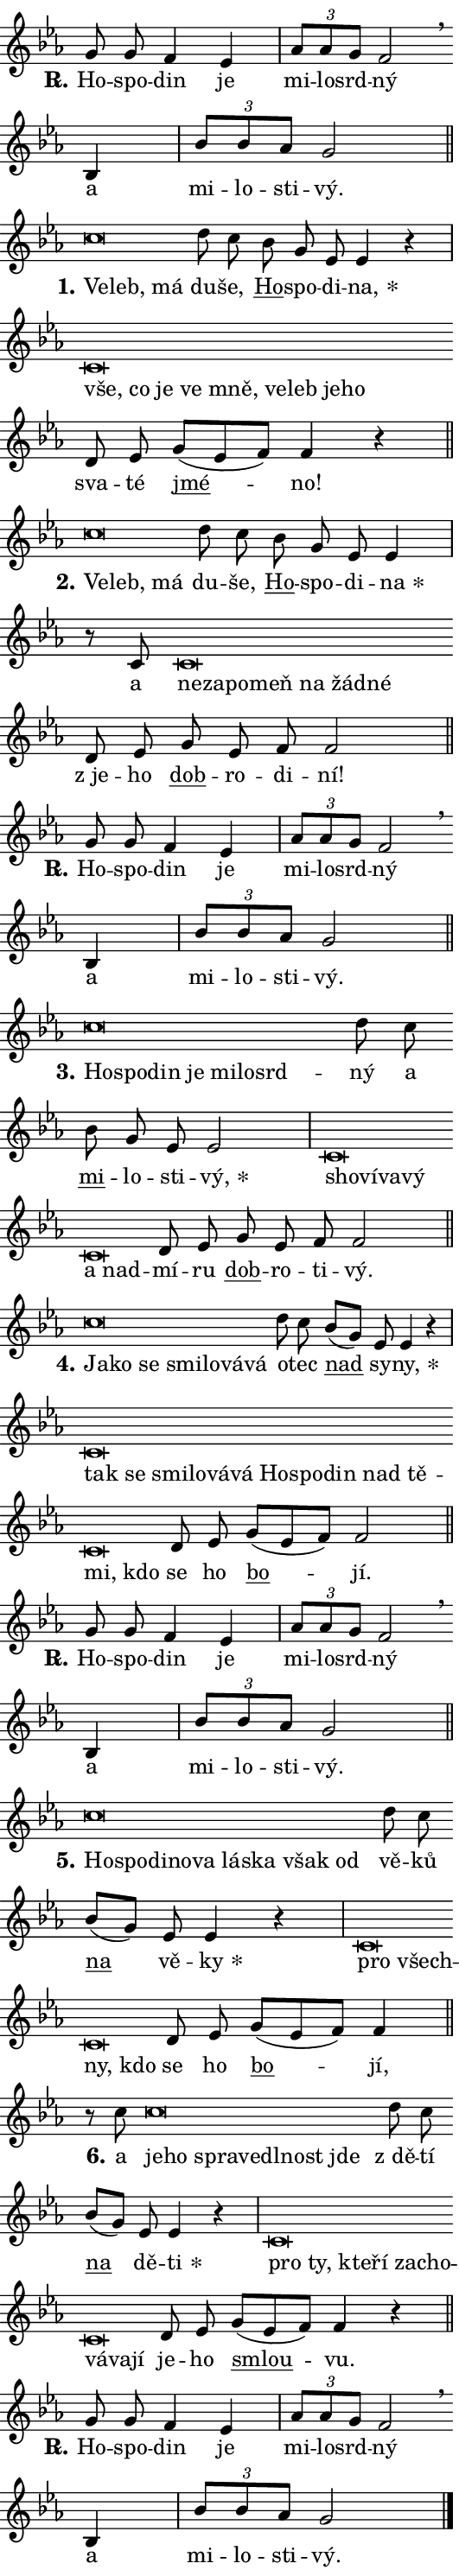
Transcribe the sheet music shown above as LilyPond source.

\version "2.24.0"
\header { tagline = "" }
\paper {
  indent = 0\cm
  top-margin = 0\cm
  right-margin = 0.13\cm % to fit lyric hyphens
  bottom-margin = 0\cm
  left-margin = 0\cm
  paper-width = 9\cm
  page-breaking = #ly:one-page-breaking
  system-system-spacing.basic-distance = #11
  score-system-spacing.basic-distance = #11
  ragged-last = ##f
}


%% Author: Thomas Morley
%% https://lists.gnu.org/archive/html/lilypond-user/2020-05/msg00002.html
#(define (line-position grob)
"Returns position of @var[grob} in current system:
   @code{'start}, if at first time-step
   @code{'end}, if at last time-step
   @code{'middle} otherwise
"
  (let* ((col (ly:item-get-column grob))
         (ln (ly:grob-object col 'left-neighbor))
         (rn (ly:grob-object col 'right-neighbor))
         (col-to-check-left (if (ly:grob? ln) ln col))
         (col-to-check-right (if (ly:grob? rn) rn col))
         (break-dir-left
           (and
             (ly:grob-property col-to-check-left 'non-musical #f)
             (ly:item-break-dir col-to-check-left)))
         (break-dir-right
           (and
             (ly:grob-property col-to-check-right 'non-musical #f)
             (ly:item-break-dir col-to-check-right))))
        (cond ((eqv? 1 break-dir-left) 'start)
              ((eqv? -1 break-dir-right) 'end)
              (else 'middle))))

#(define (tranparent-at-line-position vctor)
  (lambda (grob)
  "Relying on @code{line-position} select the relevant enry from @var{vctor}.
Used to determine transparency,"
    (case (line-position grob)
      ((end) (not (vector-ref vctor 0)))
      ((middle) (not (vector-ref vctor 1)))
      ((start) (not (vector-ref vctor 2))))))

noteHeadBreakVisibility =
#(define-music-function (break-visibility)(vector?)
"Makes @code{NoteHead}s transparent relying on @var{break-visibility}"
#{
  \override NoteHead.transparent =
    #(tranparent-at-line-position break-visibility)
#})

#(define delete-ledgers-for-transparent-note-heads
  (lambda (grob)
    "Reads whether a @code{NoteHead} is transparent.
If so this @code{NoteHead} is removed from @code{'note-heads} from
@var{grob}, which is supposed to be @code{LedgerLineSpanner}.
As a result ledgers are not printed for this @code{NoteHead}"
    (let* ((nhds-array (ly:grob-object grob 'note-heads))
           (nhds-list
             (if (ly:grob-array? nhds-array)
                 (ly:grob-array->list nhds-array)
                 '()))
           ;; Relies on the transparent-property being done before
           ;; Staff.LedgerLineSpanner.after-line-breaking is executed.
           ;; This is fragile ...
           (to-keep
             (remove
               (lambda (nhd)
                 (ly:grob-property nhd 'transparent #f))
               nhds-list)))
      ;; TODO find a better method to iterate over grob-arrays, similiar
      ;; to filter/remove etc for lists
      ;; For now rebuilt from scratch
      (set! (ly:grob-object grob 'note-heads)  '())
      (for-each
        (lambda (nhd)
          (ly:pointer-group-interface::add-grob grob 'note-heads nhd))
        to-keep))))

squashNotes = {
  \override NoteHead.X-extent = #'(-0.2 . 0.2)
  \override NoteHead.Y-extent = #'(-0.75 . 0)
  \override NoteHead.stencil =
    #(lambda (grob)
       (let ((pos (ly:grob-property grob 'staff-position)))
         (begin
           (if (< pos -7) (display "ERROR: Lower brevis then expected\n") (display ""))
           (if (<= pos -6) ly:text-interface::print ly:note-head::print))))
}
unSquashNotes = {
  \revert NoteHead.X-extent
  \revert NoteHead.Y-extent
  \revert NoteHead.stencil
}

hideNotes = \noteHeadBreakVisibility #begin-of-line-visible
unHideNotes = \noteHeadBreakVisibility #all-visible

% work-around for resetting accidentals
% https://lilypond.org/doc/v2.23/Documentation/notation/displaying-rhythms#unmetered-music
cadenzaMeasure = {
  \cadenzaOff
  \partial 1024 s1024
  \cadenzaOn
}

#(define-markup-command (accent layout props text) (markup?)
  "Underline accented syllable"
  (interpret-markup layout props
    #{\markup \override #'(offset . 4.3) \underline { #text }#}))

responsum = \markup \concat {
  "R" \hspace #-1.05 \path #0.1 #'((moveto 0 0.07) (lineto 0.9 0.8)) \hspace #0.05 "."
}

spaceSize = #0.6828661417322834 % exact space size for TeX Gyre Schola

\layout {
  \context {
    \Staff
    \remove "Time_signature_engraver"
    \override LedgerLineSpanner.after-line-breaking = #delete-ledgers-for-transparent-note-heads
  }
  \context {
    \Lyrics {
      \override LyricSpace.minimum-distance = \spaceSize
      \override LyricText.font-name = #"TeX Gyre Schola"
      \override LyricText.font-size = 1
      \override StanzaNumber.font-name = #"TeX Gyre Schola Bold"
      \override StanzaNumber.font-size = 1
    }
  }
  \context {
    \Score 
    \override NoteHead.text =
      #(lambda (grob) 
        (let ((pos (ly:grob-property grob 'staff-position)))
          #{\markup {
            \combine
              \halign #-0.55 \raise #(if (= pos -6) 0 0.5) \override #'(thickness . 2) \draw-line #'(3.2 . 0)
              \musicglyph "noteheads.sM1"
          }#}))
  }
}

% magnetic-lyrics.ily
%
%   written by
%     Jean Abou Samra <jean@abou-samra.fr>
%     Werner Lemberg <wl@gnu.org>
%
%   adapted by
%     Jiri Hon <jiri.hon@gmail.com>
%
% Version 2022-Apr-15

% https://www.mail-archive.com/lilypond-user@gnu.org/msg149350.html

#(define (Left_hyphen_pointer_engraver context)
   "Collect syllable-hyphen-syllable occurrences in lyrics and store
them in properties.  This engraver only looks to the left.  For
example, if the lyrics input is @code{foo -- bar}, it does the
following.

@itemize @bullet
@item
Set the @code{text} property of the @code{LyricHyphen} grob between
@q{foo} and @q{bar} to @code{foo}.

@item
Set the @code{left-hyphen} property of the @code{LyricText} grob with
text @q{foo} to the @code{LyricHyphen} grob between @q{foo} and
@q{bar}.
@end itemize

Use this auxiliary engraver in combination with the
@code{lyric-@/text::@/apply-@/magnetic-@/offset!} hook."
   (let ((hyphen #f)
         (text #f))
     (make-engraver
      (acknowledgers
       ((lyric-syllable-interface engraver grob source-engraver)
        (set! text grob)))
      (end-acknowledgers
       ((lyric-hyphen-interface engraver grob source-engraver)
        ;(when (not (grob::has-interface grob 'lyric-space-interface))
          (set! hyphen grob)));)
      ((stop-translation-timestep engraver)
       (when (and text hyphen)
         (ly:grob-set-object! text 'left-hyphen hyphen))
       (set! text #f)
       (set! hyphen #f)))))

#(define (lyric-text::apply-magnetic-offset! grob)
   "If the space between two syllables is less than the value in
property @code{LyricText@/.details@/.squash-threshold}, move the right
syllable to the left so that it gets concatenated with the left
syllable.

Use this function as a hook for
@code{LyricText@/.after-@/line-@/breaking} if the
@code{Left_@/hyphen_@/pointer_@/engraver} is active."
   (let ((hyphen (ly:grob-object grob 'left-hyphen #f)))
     (when hyphen
       (let ((left-text (ly:spanner-bound hyphen LEFT)))
         (when (grob::has-interface left-text 'lyric-syllable-interface)
           (let* ((common (ly:grob-common-refpoint grob left-text X))
                  (this-x-ext (ly:grob-extent grob common X))
                  (left-x-ext
                   (begin
                     ;; Trigger magnetism for left-text.
                     (ly:grob-property left-text 'after-line-breaking)
                     (ly:grob-extent left-text common X)))
                  ;; `delta` is the gap width between two syllables.
                  (delta (- (interval-start this-x-ext)
                            (interval-end left-x-ext)))
                  (details (ly:grob-property grob 'details))
                  (threshold (assoc-get 'squash-threshold details 0.2)))
             (when (< delta threshold)
               (let* (;; We have to manipulate the input text so that
                      ;; ligatures crossing syllable boundaries are not
                      ;; disabled.  For languages based on the Latin
                      ;; script this is essentially a beautification.
                      ;; However, for non-Western scripts it can be a
                      ;; necessity.
                      (lt (ly:grob-property left-text 'text))
                      (rt (ly:grob-property grob 'text))
                      (is-space (grob::has-interface hyphen 'lyric-space-interface))
                      (space (if is-space " " ""))
                      (extra-delta (if is-space spaceSize 0))
                      ;; Append new syllable.
                      (ltrt-space (if (and (string? lt) (string? rt))
                                (string-append lt space rt)
                                (make-concat-markup (list lt space rt))))
                      ;; Right-align `ltrt` to the right side.
                      (ltrt-space-markup (grob-interpret-markup
                               grob
                               (make-translate-markup
                                (cons (interval-length this-x-ext) 0)
                                (make-right-align-markup ltrt-space)))))
                 (begin
                   ;; Don't print `left-text`.
                   (ly:grob-set-property! left-text 'stencil #f)
                   ;; Set text and stencil (which holds all collected
                   ;; syllables so far) and shift it to the left.
                   (ly:grob-set-property! grob 'text ltrt-space)
                   (ly:grob-set-property! grob 'stencil ltrt-space-markup)
                   (ly:grob-translate-axis! grob (- (- delta extra-delta)) X))))))))))


#(define (lyric-hyphen::displace-bounds-first grob)
   ;; Make very sure this callback isn't triggered too early.
   (let ((left (ly:spanner-bound grob LEFT))
         (right (ly:spanner-bound grob RIGHT)))
     (ly:grob-property left 'after-line-breaking)
     (ly:grob-property right 'after-line-breaking)
     (ly:lyric-hyphen::print grob)))

squashThreshold = #0.4

\layout {
  \context {
    \Lyrics
    \consists #Left_hyphen_pointer_engraver
    \override LyricText.after-line-breaking =
      #lyric-text::apply-magnetic-offset!
    \override LyricHyphen.stencil = #lyric-hyphen::displace-bounds-first
    \override LyricText.details.squash-threshold = \squashThreshold
    \override LyricHyphen.minimum-distance = 0
    \override LyricHyphen.minimum-length = \squashThreshold
  }
}

squashText = \override LyricText.details.squash-threshold = 9999
unSquashText = \override LyricText.details.squash-threshold = \squashThreshold

leftText = \override LyricText.self-alignment-X = #LEFT
unLeftText = \revert LyricText.self-alignment-X

starOffset = #(lambda (grob) 
                (let ((x_offset (ly:self-alignment-interface::aligned-on-x-parent grob)))
                  (if (= x_offset 0) 0 (+ x_offset 1.2))))

star = #(define-music-function (syllable)(string?)
"Append star separator at the end of a syllable"
#{
  \once \override LyricText.X-offset = #starOffset
  \lyricmode { \markup {
    #syllable
    \override #'((font-name . "TeX Gyre Schola Bold")) \hspace #0.2 \lower #0.65 \larger "*"
  } }
#})

starAccent = #(define-music-function (syllable)(string?)
"Append star separator at the end of a syllable and make accent"
#{
  \once \override LyricText.X-offset = #starOffset
  \lyricmode { \markup {
    \accent #syllable
    \override #'((font-name . "TeX Gyre Schola Bold")) \hspace #0.2 \lower #0.65 \larger "*"
  } }
#})

breath = #(define-music-function (syllable)(string?)
"Append breathing indicator at the end of a syllable"
#{
  \lyricmode { \markup { #syllable "+" } }
#})

optionalBreath = #(define-music-function (syllable)(string?)
"Append optional breathing indicator at the end of a syllable"
#{
  \lyricmode { \markup { #syllable "(+)" } }
#})


\score {
    <<
        \new Voice = "melody" { \cadenzaOn \key es \major \relative { g'8 g f4 es \cadenzaMeasure \bar "|" \tuplet 3/2 { as8[ as g] } f2 \breathe \bar "" bes,4 \cadenzaMeasure \bar "|" \tuplet 3/2 {bes'8[ bes as] } g2 \cadenzaMeasure \bar "||" \break } }
        \new Lyrics \lyricsto "melody" { \lyricmode { \set stanza = \responsum
Ho -- spo -- din je mi -- lo -- srd -- ný a mi -- lo -- sti -- vý. } }
    >>
    \layout {}
}

\score {
    <<
        \new Voice = "melody" { \cadenzaOn \key es \major \relative { \squashNotes c''\breve*1/16 \hideNotes \breve*1/16 \breve*1/16 \bar "" \unHideNotes \unSquashNotes d8 c \bar "" bes g es es4 r \cadenzaMeasure \bar "|" \squashNotes c\breve*1/16 \hideNotes \breve*1/16 \bar "" \breve*1/16 \bar "" \breve*1/16 \bar "" \breve*1/16 \bar "" \breve*1/16 \bar "" \breve*1/16 \bar "" \breve*1/16 \breve*1/16 \bar "" \unHideNotes \unSquashNotes d8 es \bar "" g[( es f)] f4 r \cadenzaMeasure \bar "||" \break } }
        \new Lyrics \lyricsto "melody" { \lyricmode { \set stanza = "1."
\leftText Ve -- \squashText leb, má \unLeftText \unSquashText du -- še, \markup \accent Ho -- spo -- di -- \star na, \leftText vše, \squashText co je ve mně, ve -- leb je -- ho \unLeftText \unSquashText sva -- té \markup \accent jmé -- no! } }
    >>
    \layout {}
}

\score {
    <<
        \new Voice = "melody" { \cadenzaOn \key es \major \relative { \squashNotes c''\breve*1/16 \hideNotes \breve*1/16 \breve*1/16 \bar "" \unHideNotes \unSquashNotes d8 c \bar "" bes g es es4 \cadenzaMeasure \bar "|" r8 c8 \squashNotes c\breve*1/16 \hideNotes \breve*1/16 \bar "" \breve*1/16 \bar "" \breve*1/16 \bar "" \breve*1/16 \bar "" \breve*1/16 \breve*1/16 \bar "" \unHideNotes \unSquashNotes d8 es \bar "" g es f f2 \cadenzaMeasure \bar "||" \break } }
        \new Lyrics \lyricsto "melody" { \lyricmode { \set stanza = "2."
\leftText Ve -- \squashText leb, má \unLeftText \unSquashText du -- še, \markup \accent Ho -- spo -- di -- \star na a \leftText ne -- \squashText za -- po -- meň na žád -- né \unLeftText \unSquashText "z je" -- ho \markup \accent dob -- ro -- di -- ní! } }
    >>
    \layout {}
}

\score {
    <<
        \new Voice = "melody" { \cadenzaOn \key es \major \relative { g'8 g f4 es \cadenzaMeasure \bar "|" \tuplet 3/2 { as8[ as g] } f2 \breathe \bar "" bes,4 \cadenzaMeasure \bar "|" \tuplet 3/2 {bes'8[ bes as] } g2 \cadenzaMeasure \bar "||" \break } }
        \new Lyrics \lyricsto "melody" { \lyricmode { \set stanza = \responsum
Ho -- spo -- din je mi -- lo -- srd -- ný a mi -- lo -- sti -- vý. } }
    >>
    \layout {}
}

\score {
    <<
        \new Voice = "melody" { \cadenzaOn \key es \major \relative { \squashNotes c''\breve*1/16 \hideNotes \breve*1/16 \bar "" \breve*1/16 \bar "" \breve*1/16 \bar "" \breve*1/16 \bar "" \breve*1/16 \breve*1/16 \bar "" \unHideNotes \unSquashNotes d8 c \bar "" bes g es es2 \cadenzaMeasure \bar "|" \squashNotes c\breve*1/16 \hideNotes \breve*1/16 \bar "" \breve*1/16 \bar "" \breve*1/16 \bar "" \breve*1/16 \breve*1/16 \bar "" \unHideNotes \unSquashNotes d8 es \bar "" g es f f2 \cadenzaMeasure \bar "||" \break } }
        \new Lyrics \lyricsto "melody" { \lyricmode { \set stanza = "3."
\leftText Ho -- \squashText spo -- din je mi -- lo -- srd -- \unLeftText \unSquashText ný a \markup \accent mi -- lo -- sti -- \star vý, \leftText sho -- \squashText ví -- va -- vý a nad -- \unLeftText \unSquashText mí -- ru \markup \accent dob -- ro -- ti -- vý. } }
    >>
    \layout {}
}

\score {
    <<
        \new Voice = "melody" { \cadenzaOn \key es \major \relative { \squashNotes c''\breve*1/16 \hideNotes \breve*1/16 \bar "" \breve*1/16 \bar "" \breve*1/16 \bar "" \breve*1/16 \bar "" \breve*1/16 \breve*1/16 \bar "" \unHideNotes \unSquashNotes d8 c \bar "" bes[( g)] es es4 r \cadenzaMeasure \bar "|" \squashNotes c\breve*1/16 \hideNotes \breve*1/16 \bar "" \breve*1/16 \bar "" \breve*1/16 \bar "" \breve*1/16 \bar "" \breve*1/16 \bar "" \breve*1/16 \bar "" \breve*1/16 \bar "" \breve*1/16 \bar "" \breve*1/16 \bar "" \breve*1/16 \bar "" \breve*1/16 \breve*1/16 \bar "" \unHideNotes \unSquashNotes d8 es \bar "" g[( es f)] f2 \cadenzaMeasure \bar "||" \break } }
        \new Lyrics \lyricsto "melody" { \lyricmode { \set stanza = "4."
\leftText Ja -- \squashText ko se smi -- lo -- vá -- vá \unLeftText \unSquashText o -- tec \markup \accent nad sy -- \star ny, \leftText tak \squashText se smi -- lo -- vá -- vá Ho -- spo -- din nad tě -- mi, kdo \unLeftText \unSquashText se ho \markup \accent bo -- jí. } }
    >>
    \layout {}
}

\score {
    <<
        \new Voice = "melody" { \cadenzaOn \key es \major \relative { g'8 g f4 es \cadenzaMeasure \bar "|" \tuplet 3/2 { as8[ as g] } f2 \breathe \bar "" bes,4 \cadenzaMeasure \bar "|" \tuplet 3/2 {bes'8[ bes as] } g2 \cadenzaMeasure \bar "||" \break } }
        \new Lyrics \lyricsto "melody" { \lyricmode { \set stanza = \responsum
Ho -- spo -- din je mi -- lo -- srd -- ný a mi -- lo -- sti -- vý. } }
    >>
    \layout {}
}

\score {
    <<
        \new Voice = "melody" { \cadenzaOn \key es \major \relative { \squashNotes c''\breve*1/16 \hideNotes \breve*1/16 \bar "" \breve*1/16 \bar "" \breve*1/16 \bar "" \breve*1/16 \bar "" \breve*1/16 \bar "" \breve*1/16 \bar "" \breve*1/16 \breve*1/16 \bar "" \unHideNotes \unSquashNotes d8 c \bar "" bes[( g)] es es4 r \cadenzaMeasure \bar "|" \squashNotes c\breve*1/16 \hideNotes \breve*1/16 \bar "" \breve*1/16 \breve*1/16 \bar "" \unHideNotes \unSquashNotes d8 es \bar "" g[( es f)] f4 \cadenzaMeasure \bar "||" \break } }
        \new Lyrics \lyricsto "melody" { \lyricmode { \set stanza = "5."
\leftText Ho -- \squashText spo -- di -- no -- va lá -- ska však od \unLeftText \unSquashText vě -- ků \markup \accent na vě -- \star ky \leftText pro \squashText všech -- ny, kdo \unLeftText \unSquashText se ho \markup \accent bo -- jí, } }
    >>
    \layout {}
}

\score {
    <<
        \new Voice = "melody" { \cadenzaOn \key es \major \relative { r8 c''8 \squashNotes c\breve*1/16 \hideNotes \breve*1/16 \bar "" \breve*1/16 \bar "" \breve*1/16 \bar "" \breve*1/16 \bar "" \breve*1/16 \breve*1/16 \bar "" \unHideNotes \unSquashNotes d8 c \bar "" bes[( g)] es es4 r \cadenzaMeasure \bar "|" \squashNotes c\breve*1/16 \hideNotes \breve*1/16 \bar "" \breve*1/16 \bar "" \breve*1/16 \bar "" \breve*1/16 \bar "" \breve*1/16 \bar "" \breve*1/16 \bar "" \breve*1/16 \breve*1/16 \bar "" \unHideNotes \unSquashNotes d8 es \bar "" g[( es f)] f4 r \cadenzaMeasure \bar "||" \break } }
        \new Lyrics \lyricsto "melody" { \lyricmode { \set stanza = "6."
a \leftText je -- \squashText ho spra -- ve -- dl -- nost jde \unLeftText \unSquashText "z dě" -- tí \markup \accent na dě -- \star ti \leftText pro \squashText ty, kte -- ří za -- cho -- vá -- va -- jí \unLeftText \unSquashText je -- ho \markup \accent smlou -- vu. } }
    >>
    \layout {}
}

\score {
    <<
        \new Voice = "melody" { \cadenzaOn \key es \major \relative { g'8 g f4 es \cadenzaMeasure \bar "|" \tuplet 3/2 { as8[ as g] } f2 \breathe \bar "" bes,4 \cadenzaMeasure \bar "|" \tuplet 3/2 {bes'8[ bes as] } g2 \cadenzaMeasure \bar "||" \break } \bar "|." }
        \new Lyrics \lyricsto "melody" { \lyricmode { \set stanza = \responsum
Ho -- spo -- din je mi -- lo -- srd -- ný a mi -- lo -- sti -- vý. } }
    >>
    \layout {}
}
